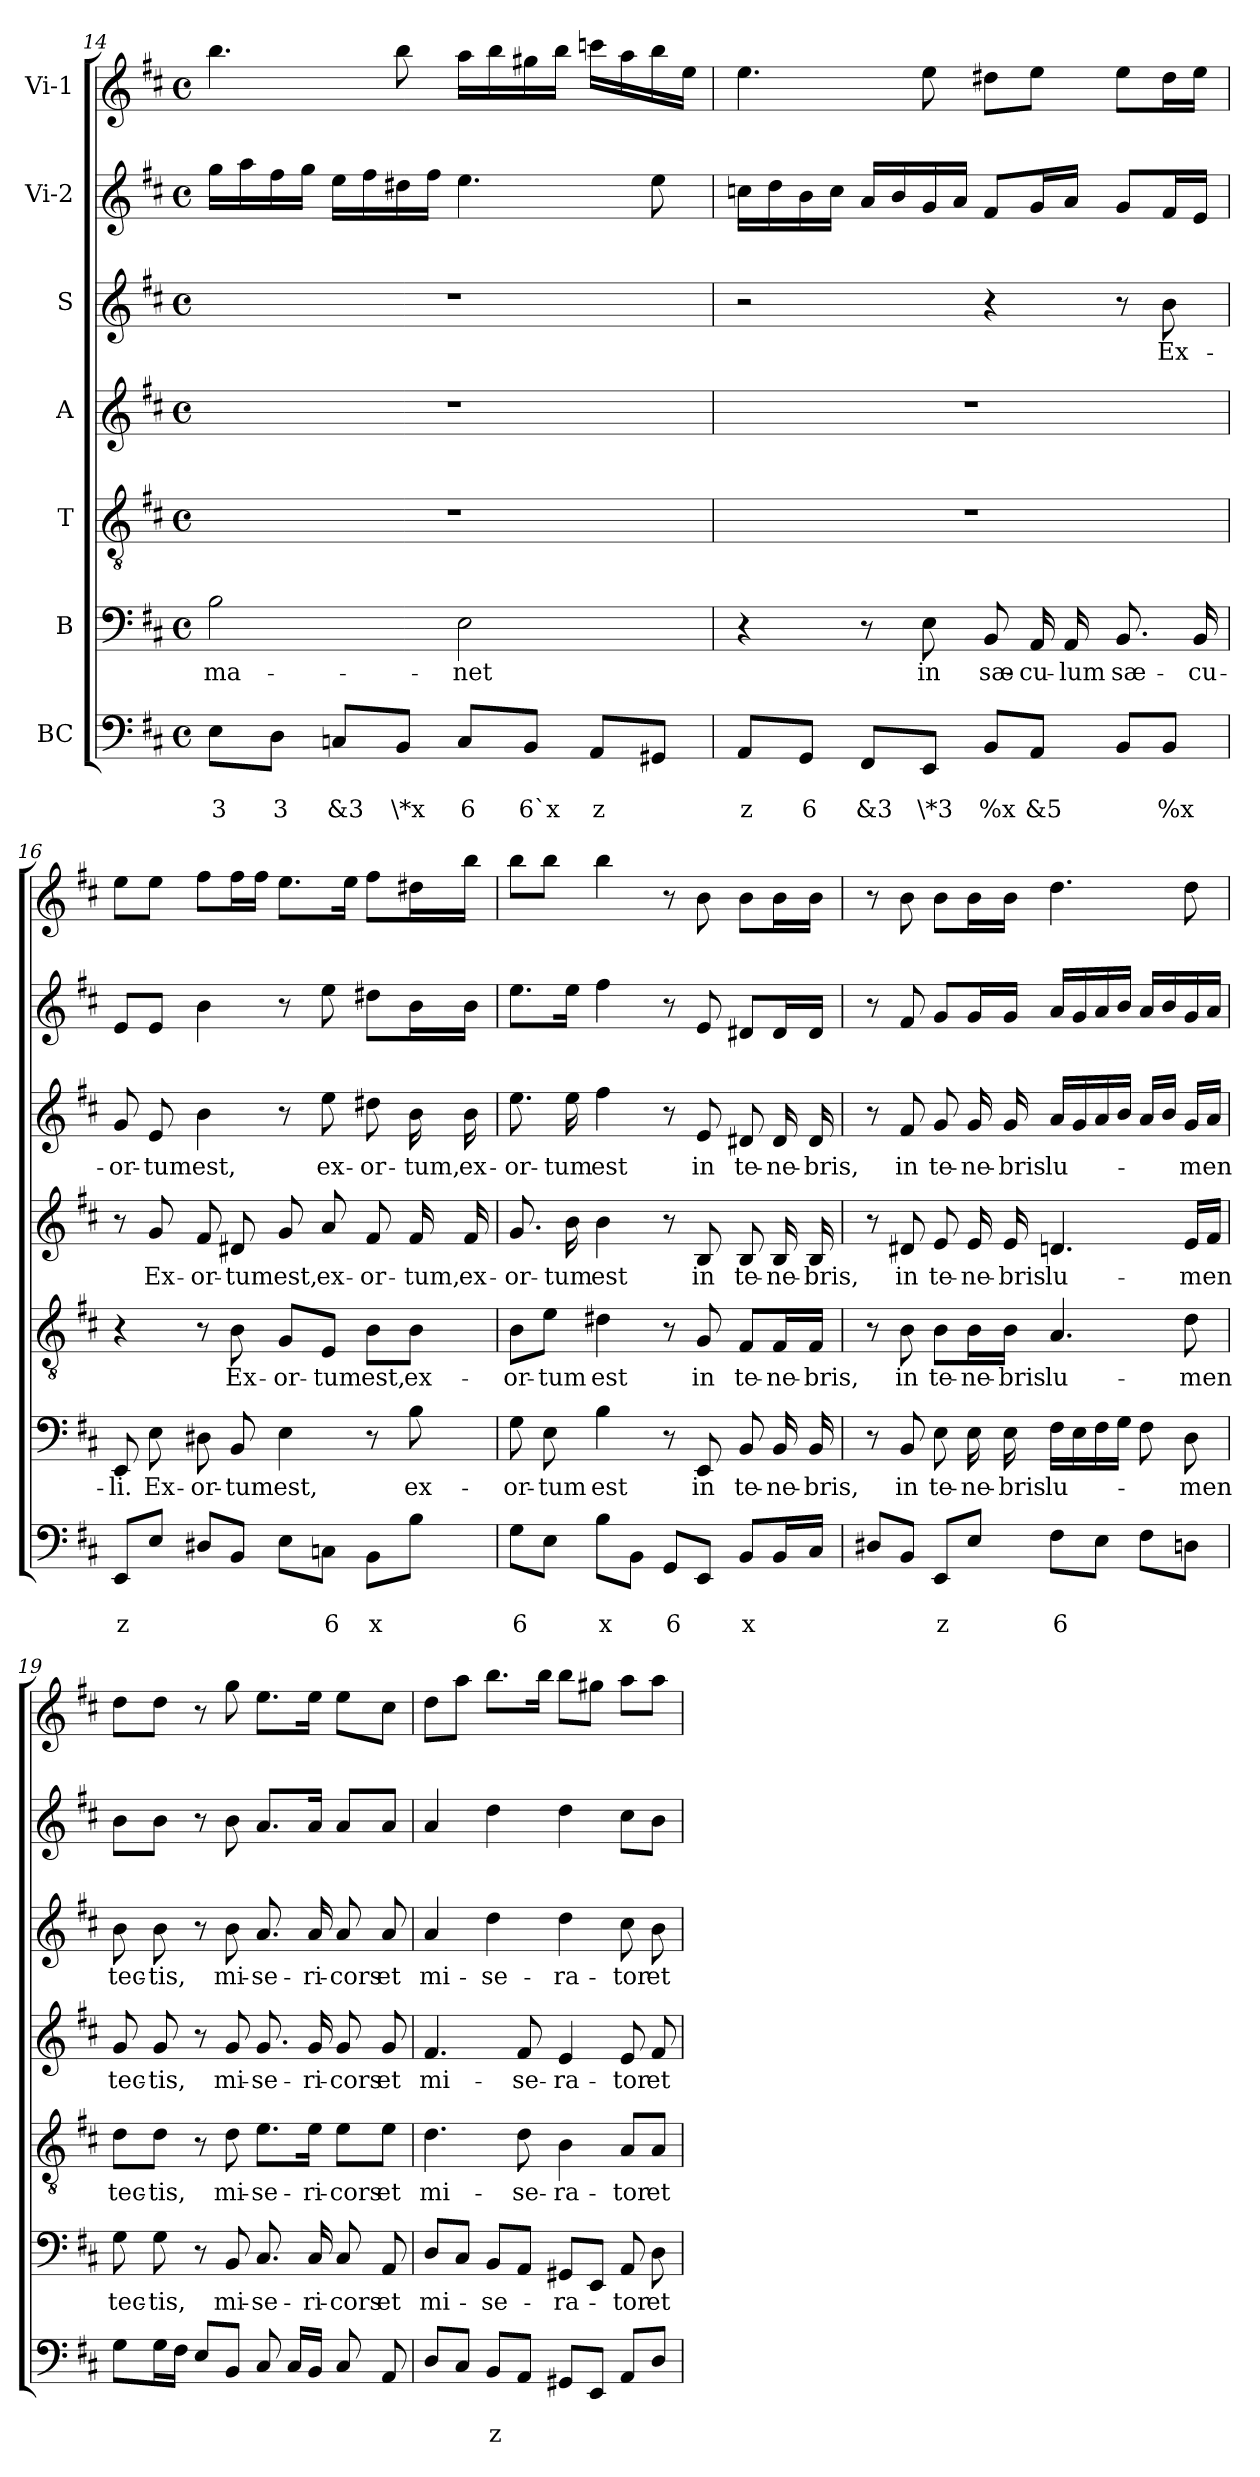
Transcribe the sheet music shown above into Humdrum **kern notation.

**kern	**text	**text	**kern	**text	**kern	**text	**kern	**text	**kern	**text	**kern	**kern
*part7	*part7	*part7	*part6	*part6	*part5	*part5	*part4	*part4	*part3	*part3	*part2	*part1
*staff7	*staff7	*staff7	*staff6	*staff6	*staff5	*staff5	*staff4	*staff4	*staff3	*staff3	*staff2	*staff1
*I"BC	*	*	*I"B	*	*I"T	*	*I"A	*	*I"S	*	*I"Vi-2	*I"Vi-1
!!LO:LB:g=z
*clefF4	*	*	*clefF4	*	*clefGv2	*	*clefG2	*	*clefG2	*	*clefG2	*clefG2
*k[f#c#]	*	*	*k[f#c#]	*	*k[f#c#]	*	*k[f#c#]	*	*k[f#c#]	*	*k[f#c#]	*k[f#c#]
*D:	*	*	*D:	*	*D:	*	*D:	*	*D:	*	*D:	*D:
*M4/4	*	*	*M4/4	*	*M4/4	*	*M4/4	*	*M4/4	*	*M4/4	*M4/4
*met(c)	*	*	*met(c)	*	*met(c)	*	*met(c)	*	*met(c)	*	*met(c)	*met(c)
=14	=14	=14	=14	=14	=14	=14	=14	=14	=14	=14	=14	=14
!	!	!LO:LY:b	!	!LO:LY:b	!	!	!	!	!	!	!	!
8E\L	.	3	2B\	ma-	1r	.	1r	.	1r	.	16gg\LL	4.bb\
.	.	.	.	.	.	.	.	.	.	.	16aa\	.
!	!	!LO:LY:b	!	!	!	!	!	!	!	!	!	!
8D\J	.	3	.	.	.	.	.	.	.	.	16ff#\	.
.	.	.	.	.	.	.	.	.	.	.	16gg\JJ	.
!	!	!LO:LY:b	!	!	!	!	!	!	!	!	!	!
8Cn/L	.	&3	.	.	.	.	.	.	.	.	16ee\LL	.
.	.	.	.	.	.	.	.	.	.	.	16ff#\	.
!	!	!LO:LY:b	!	!	!	!	!	!	!	!	!	!
8BB/J	.	\*x	.	.	.	.	.	.	.	.	16dd#X\	8bb\
.	.	.	.	.	.	.	.	.	.	.	16ff#\JJ	.
!	!	!LO:LY:b	!	!LO:LY:b	!	!	!	!	!	!	!	!
8C/L	.	6	2E\	-net	.	.	.	.	.	.	4.ee\	16aa\LL
.	.	.	.	.	.	.	.	.	.	.	.	16bb\
!	!	!LO:LY:b	!	!	!	!	!	!	!	!	!	!
8BB/J	.	6`x	.	.	.	.	.	.	.	.	.	16gg#X\
.	.	.	.	.	.	.	.	.	.	.	.	16bb\JJ
!	!	!LO:LY:b	!	!	!	!	!	!	!	!	!	!
8AA/L	.	z	.	.	.	.	.	.	.	.	.	16cccn\LL
.	.	.	.	.	.	.	.	.	.	.	.	16aa\
8GG#X/J	.	.	.	.	.	.	.	.	.	.	8ee\	16bb\
.	.	.	.	.	.	.	.	.	.	.	.	16ee\JJ
=15	=15	=15	=15	=15	=15	=15	=15	=15	=15	=15	=15	=15
!	!	!LO:LY:b	!	!	!	!	!	!	!	!	!	!
8AA/L	.	z	4r	.	1r	.	1r	.	2r	.	16ccn\LL	4.ee\
.	.	.	.	.	.	.	.	.	.	.	16dd\	.
!	!	!LO:LY:b	!	!	!	!	!	!	!	!	!	!
8GG/J	.	6	.	.	.	.	.	.	.	.	16b\	.
.	.	.	.	.	.	.	.	.	.	.	16cc\JJ	.
!	!	!LO:LY:b	!	!	!	!	!	!	!	!	!	!
8FF#/L	.	&3	8r	.	.	.	.	.	.	.	16a/LL	.
.	.	.	.	.	.	.	.	.	.	.	16b/	.
!	!	!LO:LY:b	!	!LO:LY:b	!	!	!	!	!	!	!	!
8EE/J	.	\*3	8E\	in	.	.	.	.	.	.	16g/	8ee\
.	.	.	.	.	.	.	.	.	.	.	16a/JJ	.
!	!	!LO:LY:b	!	!LO:LY:b	!	!	!	!	!	!	!	!
8BB/L	.	%x	8BB/	sæ-	.	.	.	.	4r	.	8f#/L	8dd#X\L
!	!	!LO:LY:b	!	!LO:LY:b	!	!	!	!	!	!	!	!
8AA/J	.	&5	16AA/	-cu-	.	.	.	.	.	.	16g/L	8ee\J
!	!	!	!	!LO:LY:b	!	!	!	!	!	!	!	!
.	.	.	16AA/	-lum	.	.	.	.	.	.	16a/JJ	.
!	!	!	!	!LO:LY:b	!	!	!	!	!	!	!	!
8BB/L	.	.	8.BB/	sæ-	.	.	.	.	8r	.	8g/L	8ee\L
!	!	!LO:LY:b	!	!	!	!	!	!	!	!LO:LY:b	!	!
8BB/J	.	%x	.	.	.	.	.	.	8b\	Ex-	16f#/L	16dd#\L
!	!	!	!	!LO:LY:b	!	!	!	!	!	!	!	!
.	.	.	16BB/	-cu-	.	.	.	.	.	.	16e/JJ	16ee\JJ
=16	=16	=16	=16	=16	=16	=16	=16	=16	=16	=16	=16	=16
!	!	!LO:LY:b	!	!LO:LY:b	!	!	!	!	!	!LO:LY:b	!	!
8EE/L	.	z	8EE/	-li.	4r	.	8r	.	8g/	-or-	8e/L	8ee\L
!	!	!	!	!LO:LY:b	!	!	!	!LO:LY:b	!	!LO:LY:b	!	!
8E/J	.	.	8E\	Ex-	.	.	8g/	Ex-	8e/	-tum	8e/J	8ee\J
!	!	!	!	!LO:LY:b	!	!	!	!LO:LY:b	!	!LO:LY:b	!	!
8D#X/L	.	.	8D#X\	-or-	8r	.	8f#/	-or-	4b\	est,	4b\	8ff#\L
!	!	!	!	!LO:LY:b	!	!LO:LY:b	!	!LO:LY:b	!	!	!	!
8BB/J	.	.	8BB/	-tum	8B\	-Ex-	8d#X/	-tum	.	.	.	16ff#\L
.	.	.	.	.	.	.	.	.	.	.	.	16ff#\JJ
!	!	!	!	!LO:LY:b	!	!LO:LY:b	!	!LO:LY:b	!	!	!	!
8E\L	.	.	4E\	est,	8G/L	-or-	8g/	est,	8r	.	8r	8.ee\L
!	!	!LO:LY:b	!	!	!	!LO:LY:b	!	!LO:LY:b	!	!LO:LY:b	!	!
8Cn\J	.	6	.	.	8E/J	-tum	8a/	ex-	8ee\	ex-	8ee\	.
.	.	.	.	.	.	.	.	.	.	.	.	16ee\Jk
!	!	!LO:LY:b	!	!	!	!LO:LY:b	!	!LO:LY:b	!	!LO:LY:b	!	!
8BB\L	.	x	8r	.	8B\L	est,	8f#/	-or-	8dd#X\	-or-	8dd#X\L	8ff#\L
!	!	!	!	!LO:LY:b	!	!LO:LY:b	!	!LO:LY:b	!	!LO:LY:b	!	!
8B\J	.	.	8B\	ex-	8B\J	ex-	16f#/	-tum,	16b\	-tum,	16b\L	16dd#X\L
!	!	!	!	!	!	!	!	!LO:LY:b	!	!LO:LY:b	!	!
.	.	.	.	.	.	.	16f#/	ex-	16b\	ex-	16b\JJ	16bb\JJ
!!LO:PB:g=z
=17	=17	=17	=17	=17	=17	=17	=17	=17	=17	=17	=17	=17
!	!	!LO:LY:b	!	!LO:LY:b	!	!LO:LY:b	!	!LO:LY:b	!	!LO:LY:b	!	!
8G\L	.	6	8G\	-or-	8B\L	-or-	8.g/	-or-	8.ee\	-or-	8.ee\L	8bb\L
!	!	!	!	!LO:LY:b	!	!LO:LY:b	!	!	!	!	!	!
8E\J	.	.	8E\	-tum	8e\J	-tum	.	.	.	.	.	8bb\J
!	!	!	!	!	!	!	!	!LO:LY:b	!	!LO:LY:b	!	!
.	.	.	.	.	.	.	16b\	-tum	16ee\	-tum	16ee\Jk	.
!	!	!LO:LY:b	!	!LO:LY:b	!	!LO:LY:b	!	!LO:LY:b	!	!LO:LY:b	!	!
8B\L	.	x	4B\	est	4d#X\	est	4b\	est	4ff#\	est	4ff#\	4bb\
8BB\J	.	.	.	.	.	.	.	.	.	.	.	.
!	!	!LO:LY:b	!	!	!	!	!	!	!	!	!	!
8GG/L	.	6	8r	.	8r	.	8r	.	8r	.	8r	8r
!	!	!	!	!LO:LY:b	!	!LO:LY:b	!	!LO:LY:b	!	!LO:LY:b	!	!
8EE/J	.	.	8EE/	in	8G/	in	8B/	in	8e/	in	8e/	8b\
!	!	!LO:LY:b	!	!LO:LY:b	!	!LO:LY:b	!	!LO:LY:b	!	!LO:LY:b	!	!
8BB/L	.	x	8BB/	te-	8F#/L	te-	8B/	te-	8d#X/	te-	8d#X/L	8b\L
!	!	!	!	!LO:LY:b	!	!LO:LY:b	!	!LO:LY:b	!	!LO:LY:b	!	!
16BB/L	.	.	16BB/	-ne-	16F#/L	-ne-	16B/	-ne-	16d#/	-ne-	16d#/L	16b\L
!	!	!	!	!LO:LY:b	!	!LO:LY:b	!	!LO:LY:b	!	!LO:LY:b	!	!
16C#/JJ	.	.	16BB/	-bris,	16F#/JJ	-bris,	16B/	-bris,	16d#/	-bris,	16d#/JJ	16b\JJ
=18	=18	=18	=18	=18	=18	=18	=18	=18	=18	=18	=18	=18
8D#X/L	.	.	8r	.	8r	.	8r	.	8r	.	8r	8r
!	!	!	!	!LO:LY:b	!	!LO:LY:b	!	!LO:LY:b	!	!LO:LY:b	!	!
8BB/J	.	.	8BB/	in	8B\	in	8d#X/	in	8f#/	in	8f#/	8b\
!	!	!LO:LY:b	!	!LO:LY:b	!	!LO:LY:b	!	!LO:LY:b	!	!LO:LY:b	!	!
8EE/L	.	z	8E\	te-	8B\L	te-	8e/	te-	8g/	te-	8g/L	8b\L
!	!	!	!	!LO:LY:b	!	!LO:LY:b	!	!LO:LY:b	!	!LO:LY:b	!	!
8E/J	.	.	16E\	-ne-	16B\L	-ne-	16e/	-ne-	16g/	-ne-	16g/L	16b\L
!	!	!	!	!LO:LY:b	!	!LO:LY:b	!	!LO:LY:b	!	!LO:LY:b	!	!
.	.	.	16E\	-bris	16B\JJ	-bris	16e/	-bris	16g/	-bris	16g/JJ	16b\JJ
!	!	!LO:LY:b	!	!LO:LY:b	!	!LO:LY:b	!	!LO:LY:b	!	!LO:LY:b	!	!
8F#\L	.	6	16F#\LL	lu-	4.A/	lu-	4.dn/	lu-	16a/LL	lu-	16a/LL	4.dd\
.	.	.	16E\	.	.	.	.	.	16g/	.	16g/	.
8E\J	.	.	16F#\	.	.	.	.	.	16a/	.	16a/	.
.	.	.	16G\JJ	.	.	.	.	.	16b/JJ	.	16b/JJ	.
8F#\L	.	.	8F#\	.	.	.	.	.	16a/LL	.	16a/LL	.
.	.	.	.	.	.	.	.	.	16b/JJ	.	16b/	.
!	!	!	!	!LO:LY:b	!	!LO:LY:b	!	!LO:LY:b	!	!LO:LY:b	!	!
8Dn\J	.	.	8D\	-men	8d\	-men	16e/LL	-men	16g/LL	-men	16g/	8dd\
.	.	.	.	.	.	.	16f#/JJ	.	16a/JJ	.	16a/JJ	.
=19	=19	=19	=19	=19	=19	=19	=19	=19	=19	=19	=19	=19
!	!	!	!	!LO:LY:b	!	!LO:LY:b	!	!LO:LY:b	!	!LO:LY:b	!	!
8G\L	.	.	8G\	tec-	8d\L	tec-	8g/	tec-	8b\	tec-	8b\L	8dd\L
!	!	!	!	!LO:LY:b	!	!LO:LY:b	!	!LO:LY:b	!	!LO:LY:b	!	!
16G\L	.	.	8G\	-tis,	8d\J	-tis,	8g/	-tis,	8b\	-tis,	8b\J	8dd\J
16F#\JJ	.	.	.	.	.	.	.	.	.	.	.	.
8E/L	.	.	8r	.	8r	.	8r	.	8r	.	8r	8r
!	!	!	!	!LO:LY:b	!	!LO:LY:b	!	!LO:LY:b	!	!LO:LY:b	!	!
8BB/J	.	.	8BB/	mi-	8d\	mi-	8g/	mi-	8b\	mi-	8b\	8gg\
!	!	!	!	!LO:LY:b	!	!LO:LY:b	!	!LO:LY:b	!	!LO:LY:b	!	!
8C#/	.	.	8.C#/	-se-	8.e\L	-se-	8.g/	-se-	8.a/	-se-	8.a/L	8.ee\L
16C#/LL	.	.	.	.	.	.	.	.	.	.	.	.
!	!	!	!	!LO:LY:b	!	!LO:LY:b	!	!LO:LY:b	!	!LO:LY:b	!	!
16BB/JJ	.	.	16C#/	-ri-	16e\Jk	-ri-	16g/	-ri-	16a/	-ri-	16a/Jk	16ee\Jk
!	!	!	!	!LO:LY:b	!	!LO:LY:b	!	!LO:LY:b	!	!LO:LY:b	!	!
8C#/	.	.	8C#/	-cors	8e\L	-cors	8g/	-cors	8a/	-cors	8a/L	8ee\L
!	!	!	!	!LO:LY:b	!	!LO:LY:b	!	!LO:LY:b	!	!LO:LY:b	!	!
8AA/	.	.	8AA/	et	8e\J	et	8g/	et	8a/	et	8a/J	8cc#\J
=20	=20	=20	=20	=20	=20	=20	=20	=20	=20	=20	=20	=20
!	!	!	!	!LO:LY:b	!	!LO:LY:b	!	!LO:LY:b	!	!LO:LY:b	!	!
8D/L	.	.	8D/L	mi-	4.d\	mi-	4.f#/	mi-	4a/	mi-	4a/	8dd\L
8C#/J	.	.	8C#/J	.	.	.	.	.	.	.	.	8aa\J
!	!	!LO:LY:b	!	!LO:LY:b	!	!	!	!	!	!LO:LY:b	!	!
8BB/L	.	z	8BB/L	-se-	.	.	.	.	4dd\	-se-	4dd\	8.bb\L
!	!	!	!	!	!	!LO:LY:b	!	!LO:LY:b	!	!	!	!
8AA/J	.	.	8AA/J	.	8d\	-se-	8f#/	-se-	.	.	.	.
.	.	.	.	.	.	.	.	.	.	.	.	16bb\Jk
!	!	!	!	!LO:LY:b	!	!LO:LY:b	!	!LO:LY:b	!	!LO:LY:b	!	!
8GG#X/L	.	.	8GG#X/L	-ra-	4B\	-ra-	4e/	-ra-	4dd\	-ra-	4dd\	8bb\L
8EE/J	.	.	8EE/J	.	.	.	.	.	.	.	.	8gg#X\J
!	!	!	!	!LO:LY:b	!	!LO:LY:b	!	!LO:LY:b	!	!LO:LY:b	!	!
8AA/L	.	.	8AA/	-tor	8A/L	-tor	8e/	-tor	8cc#\	-tor	8cc#\L	8aa\L
!	!	!	!	!LO:LY:b	!	!LO:LY:b	!	!LO:LY:b	!	!LO:LY:b	!	!
8D/J	.	.	8D\	et	8A/J	et	8f#/	et	8b\	et	8b\J	8aa\J
=	=	=	=	=	=	=	=	=	=	=	=	=
*-	*-	*-	*-	*-	*-	*-	*-	*-	*-	*-	*-	*-
